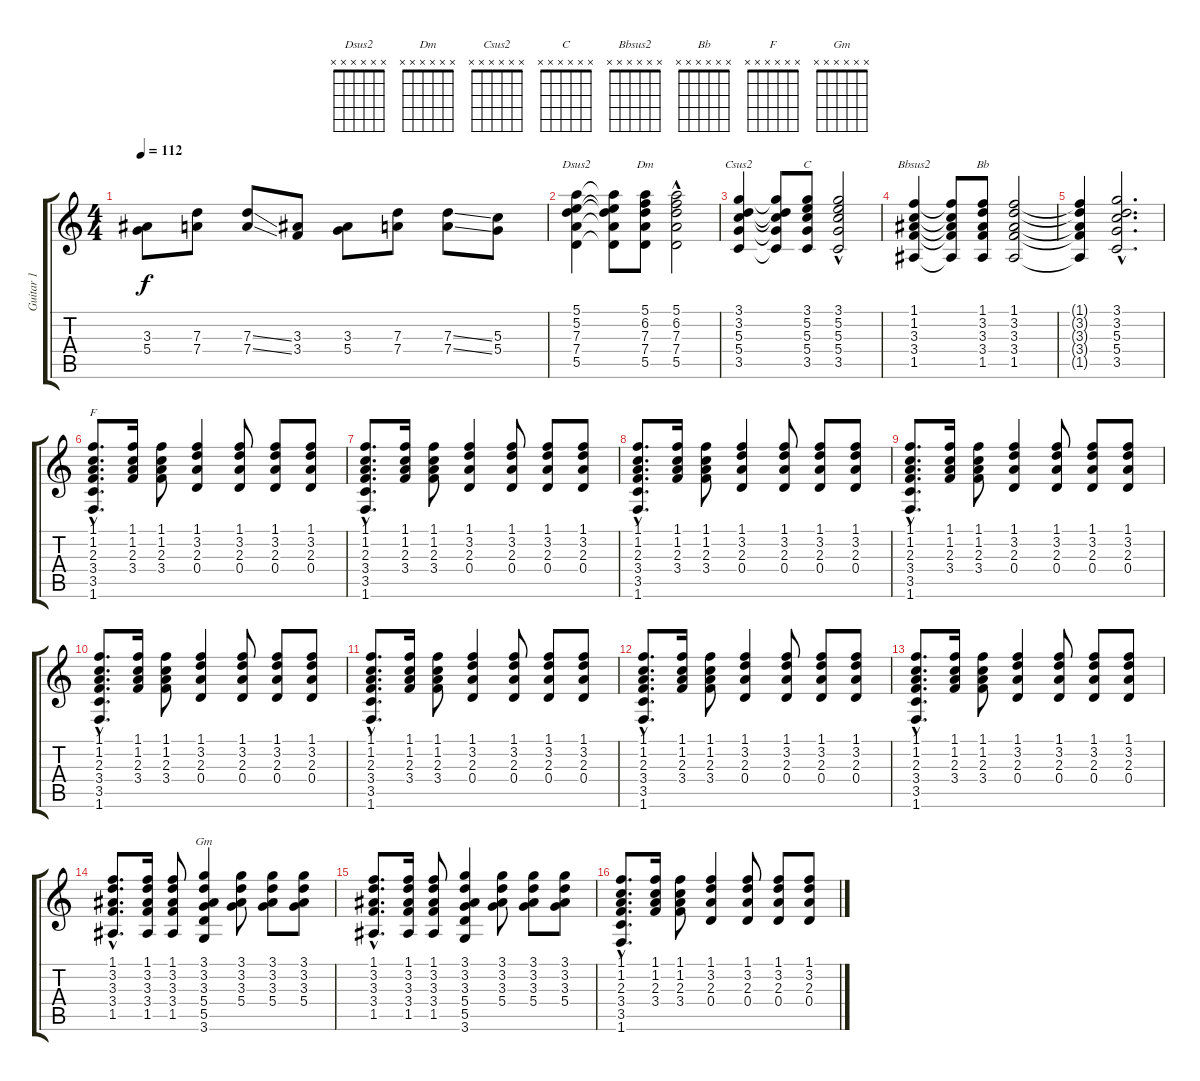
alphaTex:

\track ("Guitar 1" "Guitar 1") {instrument acousticguitarsteel}
\staff {score tabs}
\tuning (E4 B3 G3 D3 A2 E2) {hide}
\chord ("Dsus2" x x x x x x) {firstfret 0}
\chord ("Dm" x x x x x x) {firstfret 0}
\chord ("Csus2" x x x x x x) {firstfret 0}
\chord ("C" x x x x x x) {firstfret 0}
\chord ("Bbsus2" x x x x x x) {firstfret 0}
\chord ("Bb" x x x x x x) {firstfret 0}
\chord ("F" x x x x x x) {firstfret 0}
\chord ("Gm" x x x x x x) {firstfret 0}
\ts (4 4)
\tempo 112
\clef g2
\ks c
(3.3 5.4).8{dy f} (7.3 7.4).8 (7.3{ss} 7.4{ss}).8 (3.3 3.4).8 (3.3 5.4).8 (7.3 7.4).8 (7.3{ss} 7.4{ss}).8 (5.3 5.4).8 |
(5.1 5.2 7.3 7.4 5.5).4{ch "Dsus2"} (5.1{t} 5.2{t} 7.3{t} 7.4{t} 5.5{t}).8 (5.1 6.2 7.3 7.4 5.5).8{ch "Dm"} (5.1 6.2 7.3{hac} 7.4{hac} 5.5{hac}).2 |
(3.1 3.2 5.3 5.4 3.5).4{ch "Csus2"} (3.1{t} 3.2{t} 5.3{t} 5.4{t} 3.5{t}).8 (3.1 5.2 5.3 5.4 3.5).8{ch "C"} (3.1 5.2 5.3{hac} 5.4{hac} 3.5{hac}).2 |
(1.1 1.2 3.3 3.4 1.5).4{ch "Bbsus2"} (1.1{t} 1.2{t} 3.3{t} 3.4{t} 1.5{t}).8 (1.1 3.2 3.3 3.4 1.5).8{ch "Bb"} (1.1 3.2 3.3 3.4 1.5).2 |
(1.1{t} 3.2{t} 3.3{t} 3.4{t} 1.5{t}).4 (3.1{hac} 3.2{hac} 5.3{hac} 5.4{hac} 3.5{hac}).2{d} |
(1.1{hac} 1.2{hac} 2.3{hac} 3.4{hac} 3.5{hac} 1.6{hac}).8{d ch "F"} (1.1 1.2 2.3 3.4).16 (1.1 1.2 2.3 3.4).8 (1.1 3.2 2.3 0.4).4 (1.1 3.2 2.3 0.4).8 (1.1 3.2 2.3 0.4).8 (1.1 3.2 2.3 0.4).8 |
(1.1{hac} 1.2{hac} 2.3{hac} 3.4{hac} 3.5{hac} 1.6{hac}).8{d} (1.1 1.2 2.3 3.4).16 (1.1 1.2 2.3 3.4).8 (1.1 3.2 2.3 0.4).4 (1.1 3.2 2.3 0.4).8 (1.1 3.2 2.3 0.4).8 (1.1 3.2 2.3 0.4).8 |
(1.1{hac} 1.2{hac} 2.3{hac} 3.4{hac} 3.5{hac} 1.6{hac}).8{d} (1.1 1.2 2.3 3.4).16 (1.1 1.2 2.3 3.4).8 (1.1 3.2 2.3 0.4).4 (1.1 3.2 2.3 0.4).8 (1.1 3.2 2.3 0.4).8 (1.1 3.2 2.3 0.4).8 |
(1.1{hac} 1.2{hac} 2.3{hac} 3.4{hac} 3.5{hac} 1.6{hac}).8{d} (1.1 1.2 2.3 3.4).16 (1.1 1.2 2.3 3.4).8 (1.1 3.2 2.3 0.4).4 (1.1 3.2 2.3 0.4).8 (1.1 3.2 2.3 0.4).8 (1.1 3.2 2.3 0.4).8 |
(1.1{hac} 1.2{hac} 2.3{hac} 3.4{hac} 3.5{hac} 1.6{hac}).8{d} (1.1 1.2 2.3 3.4).16 (1.1 1.2 2.3 3.4).8 (1.1 3.2 2.3 0.4).4 (1.1 3.2 2.3 0.4).8 (1.1 3.2 2.3 0.4).8 (1.1 3.2 2.3 0.4).8 |
(1.1{hac} 1.2{hac} 2.3{hac} 3.4{hac} 3.5{hac} 1.6{hac}).8{d} (1.1 1.2 2.3 3.4).16 (1.1 1.2 2.3 3.4).8 (1.1 3.2 2.3 0.4).4 (1.1 3.2 2.3 0.4).8 (1.1 3.2 2.3 0.4).8 (1.1 3.2 2.3 0.4).8 |
(1.1{hac} 1.2{hac} 2.3{hac} 3.4{hac} 3.5{hac} 1.6{hac}).8{d} (1.1 1.2 2.3 3.4).16 (1.1 1.2 2.3 3.4).8 (1.1 3.2 2.3 0.4).4 (1.1 3.2 2.3 0.4).8 (1.1 3.2 2.3 0.4).8 (1.1 3.2 2.3 0.4).8 |
(1.1{hac} 1.2{hac} 2.3{hac} 3.4{hac} 3.5{hac} 1.6{hac}).8{d} (1.1 1.2 2.3 3.4).16 (1.1 1.2 2.3 3.4).8 (1.1 3.2 2.3 0.4).4 (1.1 3.2 2.3 0.4).8 (1.1 3.2 2.3 0.4).8 (1.1 3.2 2.3 0.4).8 |
(1.1{hac} 3.2{hac} 3.3{hac} 3.4{hac} 1.5{hac}).8{d} (1.1 3.2 3.3 3.4 1.5).16 (1.1 3.2 3.3 3.4 1.5).8 (3.1 3.2 3.3 5.4 5.5 3.6).4{ch "Gm"} (3.1 3.2 3.3 5.4).8 (3.1 3.2 3.3 5.4).8 (3.1 3.2 3.3 5.4).8 |
(1.1{hac} 3.2{hac} 3.3{hac} 3.4{hac} 1.5{hac}).8{d} (1.1 3.2 3.3 3.4 1.5).16 (1.1 3.2 3.3 3.4 1.5).8 (3.1 3.2 3.3 5.4 5.5 3.6).4 (3.1 3.2 3.3 5.4).8 (3.1 3.2 3.3 5.4).8 (3.1 3.2 3.3 5.4).8 |
(1.1{hac} 1.2{hac} 2.3{hac} 3.4{hac} 3.5{hac} 1.6{hac}).8{d} (1.1 1.2 2.3 3.4).16 (1.1 1.2 2.3 3.4).8 (1.1 3.2 2.3 0.4).4 (1.1 3.2 2.3 0.4).8 (1.1 3.2 2.3 0.4).8 (1.1 3.2 2.3 0.4).8
